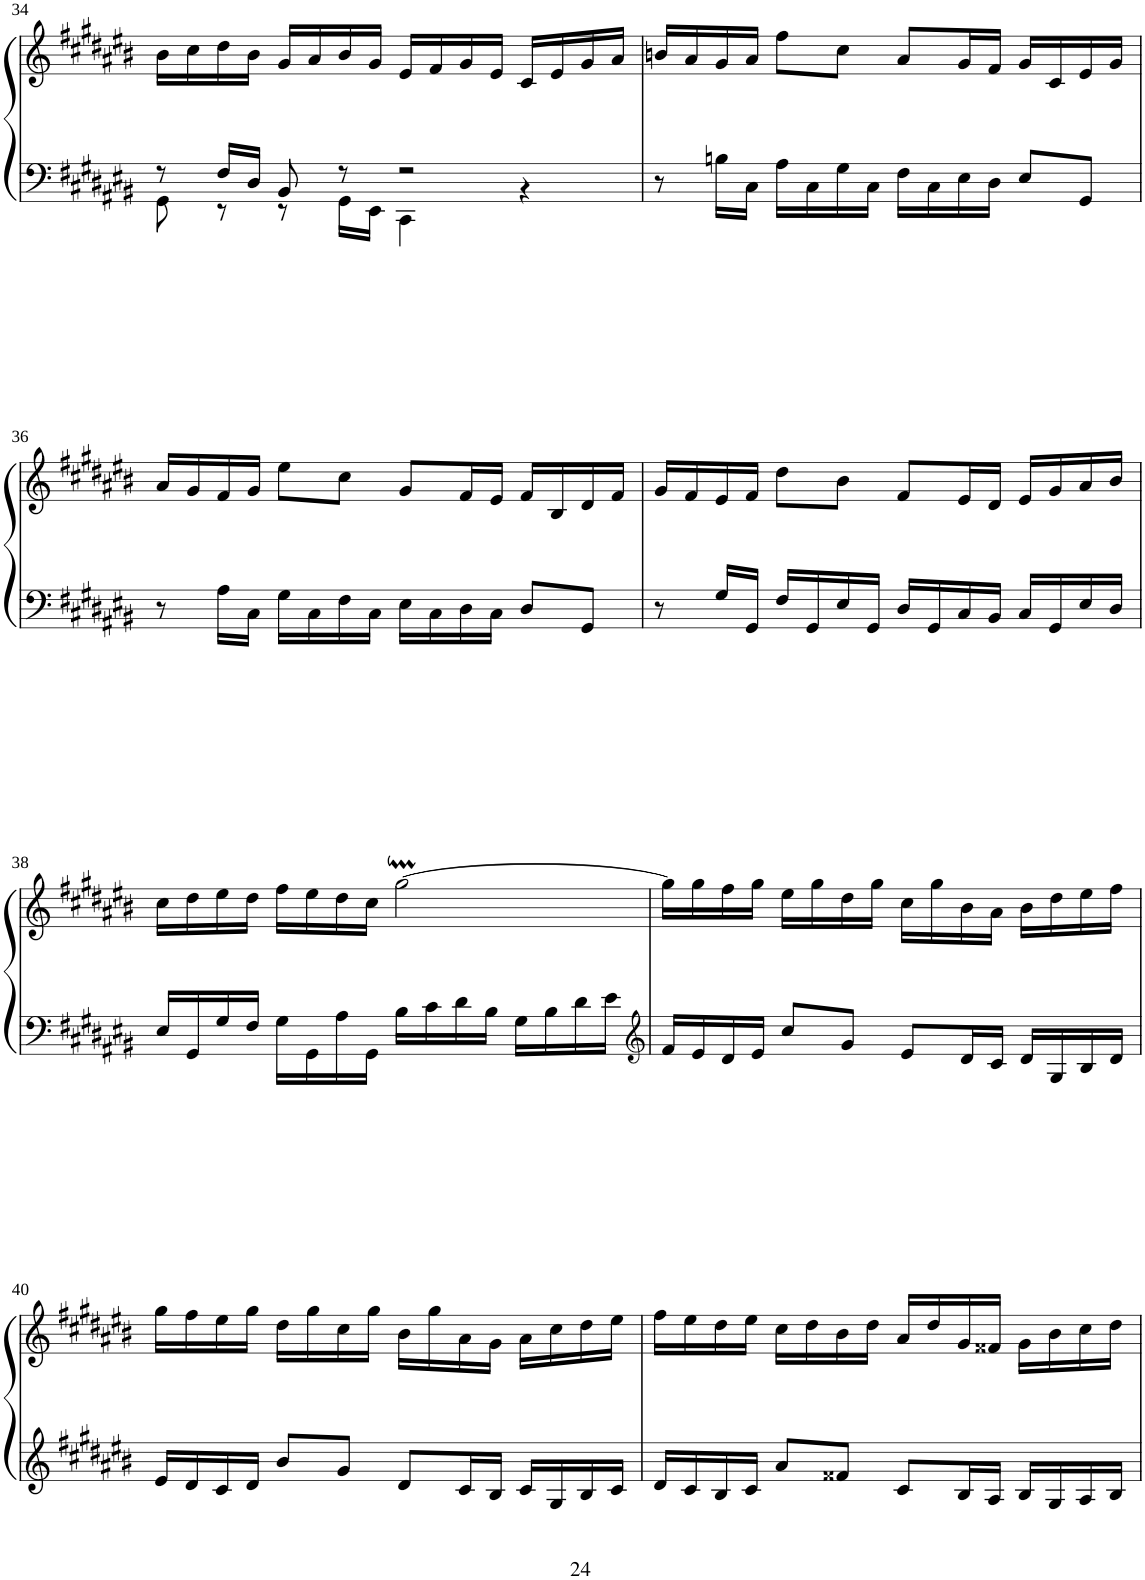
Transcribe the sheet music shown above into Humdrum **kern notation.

**kern	**kern
*part1	*part1
*staff2	*staff1
*I"Piano	*
*I'Pno	*
!!LO:PB:g=z
*clefF4	*clefG2
*k[f#c#g#d#a#e#b#]	*k[f#c#g#d#a#e#b#]
*M4/4	*M4/4
*met(c)	*met(c)
=34	=34
*^	*
8r	8GG#\	16b#\LL
.	.	16cc#\
16F#/LL	8r	16dd#\
16D#/JJ	.	16b#\JJ
8BB#/	8r	16g#/LL
.	.	16a#/
8r	16GG#\LL	16b#/
.	16EE#\JJ	16g#/JJ
2r	4CC#\	16e#/LL
.	.	16f#/
.	.	16g#/
.	.	16e#/JJ
.	4r	16c#/LL
.	.	16e#/
.	.	16g#/
.	.	16a#/JJ
*v	*v	*
=35	=35
8r	16bn/LL
.	16a#/
16Bn\LL	16g#/
16C#\JJ	16a#/JJ
16A#\LL	8ff#\L
16C#\	.
16G#\	8cc#\J
16C#\JJ	.
16F#\LL	8a#/L
16C#\	.
16E#\	16g#/L
16D#\JJ	16f#/JJ
8E#/L	16g#/LL
.	16c#/
8GG#/J	16e#/
.	16g#/JJ
!!LO:LB:g=z
=36	=36
8r	16a#/LL
.	16g#/
16A#\LL	16f#/
16C#\JJ	16g#/JJ
16G#\LL	8ee#\L
16C#\	.
16F#\	8cc#\J
16C#\JJ	.
16E#\LL	8g#/L
16C#\	.
16D#\	16f#/L
16C#\JJ	16e#/JJ
8D#/L	16f#/LL
.	16B#/
8GG#/J	16d#/
.	16f#/JJ
=37	=37
8r	16g#/LL
.	16f#/
16G#/LL	16e#/
16GG#/JJ	16f#/JJ
16F#/LL	8dd#\L
16GG#/	.
16E#/	8b#\J
16GG#/JJ	.
16D#/LL	8f#/L
16GG#/	.
16C#/	16e#/L
16BB#/JJ	16d#/JJ
16C#/LL	16e#/LL
16GG#/	16g#/
16E#/	16a#/
16D#/JJ	16b#/JJ
!!LO:LB:g=z
=38	=38
16E#/LL	16cc#\LL
16GG#/	16dd#\
16G#/	16ee#\
16F#/JJ	16dd#\JJ
16G#\LL	16ff#\LL
16GG#\	16ee#\
16A#\	16dd#\
16GG#\JJ	16cc#\JJ
16B#\LL	[2gg#M\
16c#\	.
16d#\	.
16B#\JJ	.
16G#\LL	.
16B#\	.
16d#\	.
16e#\JJ	.
=39	=39
*clefG2	*
16f#/LL	16gg#\LL]
16e#/	16gg#\
16d#/	16ff#\
16e#/JJ	16gg#\JJ
8cc#/L	16ee#\LL
.	16gg#\
8g#/J	16dd#\
.	16gg#\JJ
8e#/L	16cc#\LL
.	16gg#\
16d#/L	16b#\
16c#/JJ	16a#\JJ
16d#/LL	16b#\LL
16G#/	16dd#\
16B#/	16ee#\
16d#/JJ	16ff#\JJ
!!LO:LB:g=z
=40	=40
16e#/LL	16gg#\LL
16d#/	16ff#\
16c#/	16ee#\
16d#/JJ	16gg#\JJ
8b#/L	16dd#\LL
.	16gg#\
8g#/J	16cc#\
.	16gg#\JJ
8d#/L	16b#\LL
.	16gg#\
16c#/L	16a#\
16B#/JJ	16g#\JJ
16c#/LL	16a#\LL
16G#/	16cc#\
16B#/	16dd#\
16c#/JJ	16ee#\JJ
=41	=41
16d#/LL	16ff#\LL
16c#/	16ee#\
16B#/	16dd#\
16c#/JJ	16ee#\JJ
8a#/L	16cc#\LL
.	16dd#\
8f##X/J	16b#\
.	16dd#\JJ
8c#/L	16a#/LL
.	16dd#/
16B#/L	16g#/
16A#/JJ	16f##X/JJ
16B#/LL	16g#\LL
16G#/	16b#\
16A#/	16cc#\
16B#/JJ	16dd#\JJ
=	=
*-	*-
